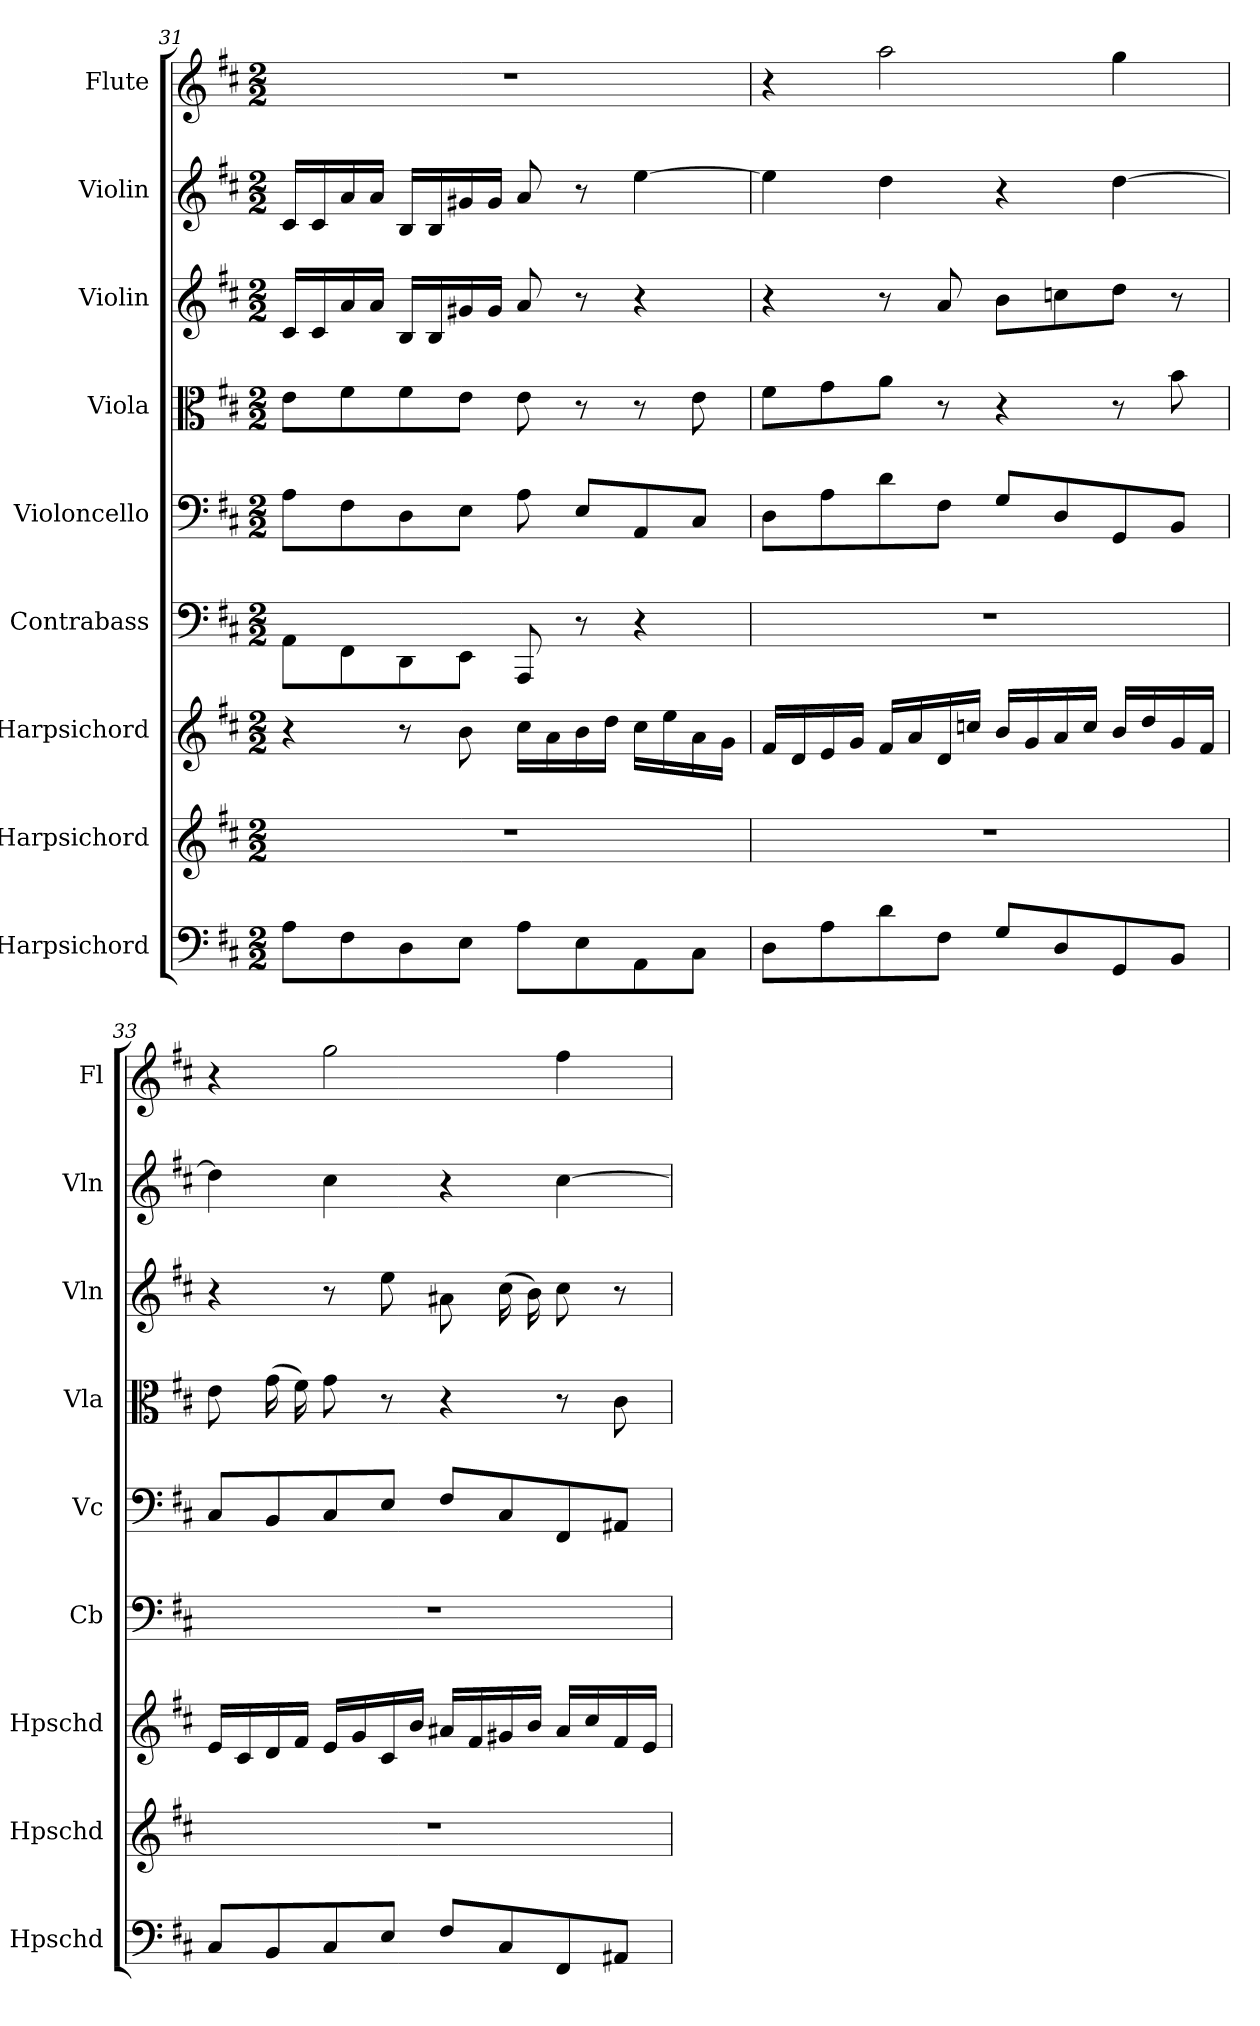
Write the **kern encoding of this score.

**kern	**kern	**kern	**kern	**kern	**kern	**kern	**kern	**kern
*part9	*part8	*part7	*part6	*part5	*part4	*part3	*part2	*part1
*staff9	*staff8	*staff7	*staff6	*staff5	*staff4	*staff3	*staff2	*staff1
*I"Harpsichord	*I"Harpsichord	*I"Harpsichord	*I"Contrabass	*I"Violoncello	*I"Viola	*I"Violin	*I"Violin	*I"Flute
*I'Hpschd	*I'Hpschd	*I'Hpschd	*I'Cb	*I'Vc	*I'Vla	*I'Vln	*I'Vln	*I'Fl
*clefF4	*clefG2	*clefG2	*clefF4	*clefF4	*clefC3	*clefG2	*clefG2	*clefG2
*	*	*	*ITrd7c12	*	*	*	*	*
*k[f#c#]	*k[f#c#]	*k[f#c#]	*k[f#c#]	*k[f#c#]	*k[f#c#]	*k[f#c#]	*k[f#c#]	*k[f#c#]
*D:	*D:	*D:	*D:	*D:	*D:	*D:	*D:	*D:
*M2/2	*M2/2	*M2/2	*M2/2	*M2/2	*M2/2	*M2/2	*M2/2	*M2/2
=31	=31	=31	=31	=31	=31	=31	=31	=31
8A\L	1r	4r	8AAA\L	8A\L	8e\L	16c#/LL	16c#/LL	1r
.	.	.	.	.	.	16c#/	16c#/	.
8F#\	.	.	8FFF#\	8F#\	8f#\	16a/	16a/	.
.	.	.	.	.	.	16a/JJ	16a/JJ	.
8D\	.	8r	8DDD\	8D\	8f#\	16B/LL	16B/LL	.
.	.	.	.	.	.	16B/	16B/	.
8E\J	.	8b\	8EEE\J	8E\J	8e\J	16g#X/	16g#X/	.
.	.	.	.	.	.	16g#/JJ	16g#/JJ	.
8A\L	.	16cc#\LL	8AAAA/	8A\	8e\	8a/	8a/	.
.	.	16a\	.	.	.	.	.	.
8E\	.	16b\	8r	8E/L	8r	8r	8r	.
.	.	16dd\JJ	.	.	.	.	.	.
8AA\	.	16cc#\LL	4r	8AA/	8r	4r	[4ee\	.
.	.	16ee\	.	.	.	.	.	.
8C#\J	.	16a\	.	8C#/J	8e\	.	.	.
.	.	16g\JJ	.	.	.	.	.	.
=32	=32	=32	=32	=32	=32	=32	=32	=32
8D\L	1r	16f#/LL	1r	8D\L	8f#\L	4r	4ee\]	4r
.	.	16d/	.	.	.	.	.	.
8A\	.	16e/	.	8A\	8g\	.	.	.
.	.	16g/JJ	.	.	.	.	.	.
8d\	.	16f#/LL	.	8d\	8a\J	8r	4dd\	2aa\
.	.	16a/	.	.	.	.	.	.
8F#\J	.	16d/	.	8F#\J	8r	8a/	.	.
.	.	16ccn/JJ	.	.	.	.	.	.
8G/L	.	16b/LL	.	8G/L	4r	8b\L	4r	.
.	.	16g/	.	.	.	.	.	.
8D/	.	16a/	.	8D/	.	8ccn\	.	.
.	.	16cc/JJ	.	.	.	.	.	.
8GG/	.	16b/LL	.	8GG/	8r	8dd\J	[4dd\	4gg\
.	.	16dd/	.	.	.	.	.	.
8BB/J	.	16g/	.	8BB/J	8b\	8r	.	.
.	.	16f#/JJ	.	.	.	.	.	.
=33	=33	=33	=33	=33	=33	=33	=33	=33
8C#/L	1r	16e/LL	1r	8C#/L	8e\	4r	4dd\]	4r
.	.	16c#/	.	.	.	.	.	.
8BB/	.	16d/	.	8BB/	(16g\	.	.	.
.	.	16f#/JJ	.	.	16f#\)	.	.	.
8C#/	.	16e/LL	.	8C#/	8g\	8r	4cc#\	2gg\
.	.	16g/	.	.	.	.	.	.
8E/J	.	16c#/	.	8E/J	8r	8ee\	.	.
.	.	16b/JJ	.	.	.	.	.	.
8F#/L	.	16a#X/LL	.	8F#/L	4r	8a#X\	4r	.
.	.	16f#/	.	.	.	.	.	.
8C#/	.	16g#X/	.	8C#/	.	(16cc#\	.	.
.	.	16b/JJ	.	.	.	16b\)	.	.
8FF#/	.	16a#/LL	.	8FF#/	8r	8cc#\	[4cc#\	4ff#\
.	.	16cc#/	.	.	.	.	.	.
8AA#X/J	.	16f#/	.	8AA#X/J	8c#\	8r	.	.
.	.	16e/JJ	.	.	.	.	.	.
=	=	=	=	=	=	=	=	=
*-	*-	*-	*-	*-	*-	*-	*-	*-
